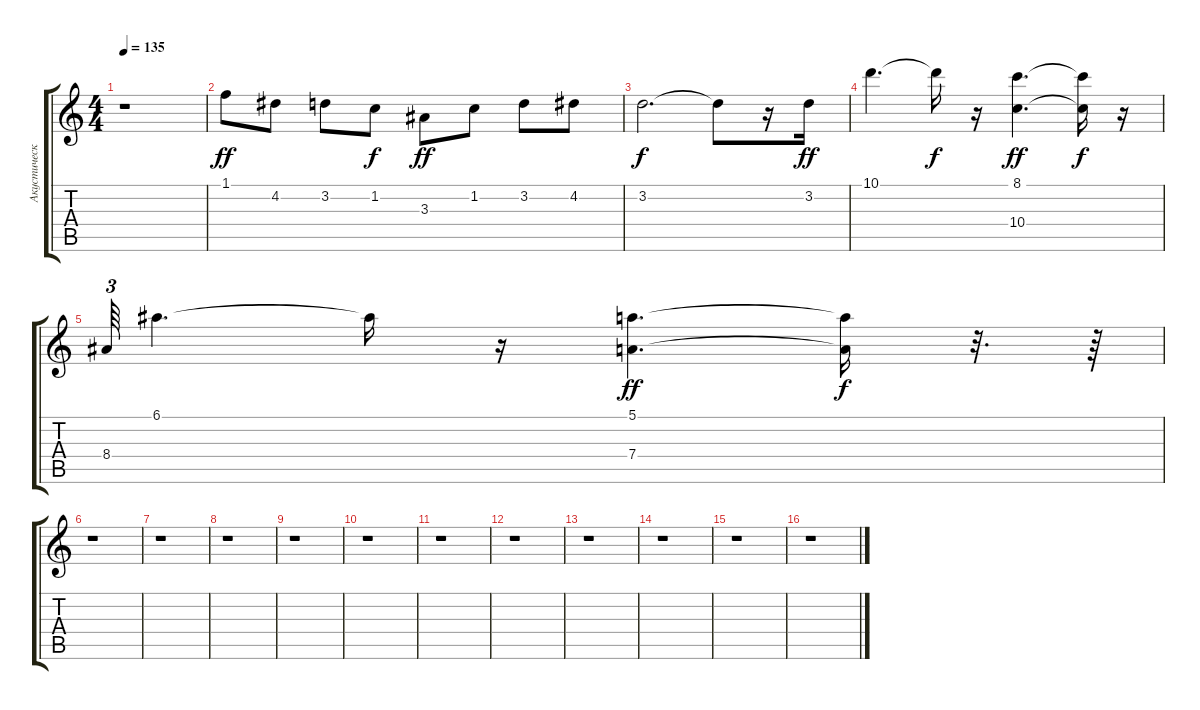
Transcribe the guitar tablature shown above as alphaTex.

\track ("Акустическая гитара" "Акустическ") {instrument acousticguitarsteel}
\staff {score tabs}
\tuning (E4 B3 G3 D3 A2 E2) {hide}
\ts (4 4)
\tempo 135
\clef g2
\ks c
r.1{dy f} |
1.1.8{dy ff} 4.2.8 3.2.8 1.2.8{dy f} 3.3.8{dy ff} 1.2.8 3.2.8 4.2.8 |
3.2.2{d dy f} 3.2{t}.8 r.16 3.2.16{dy ff} |
10.1.4{d} 10.1{t}.16{dy f} r.16 (8.1 10.4).4{d dy ff} (8.1{t} 10.4{t}).16{dy f} r.16 |
8.4.64{tu (3 2)} 6.1.4{d} 6.1{t}.16 r.16 (5.1 7.4).4{d dy ff} (5.1{t} 7.4{t}).16{dy f} r.32{d} r.64 |
r.1 |
r.1 |
r.1 |
r.1 |
r.1 |
r.1 |
r.1 |
r.1 |
r.1 |
r.1 |
r.1
